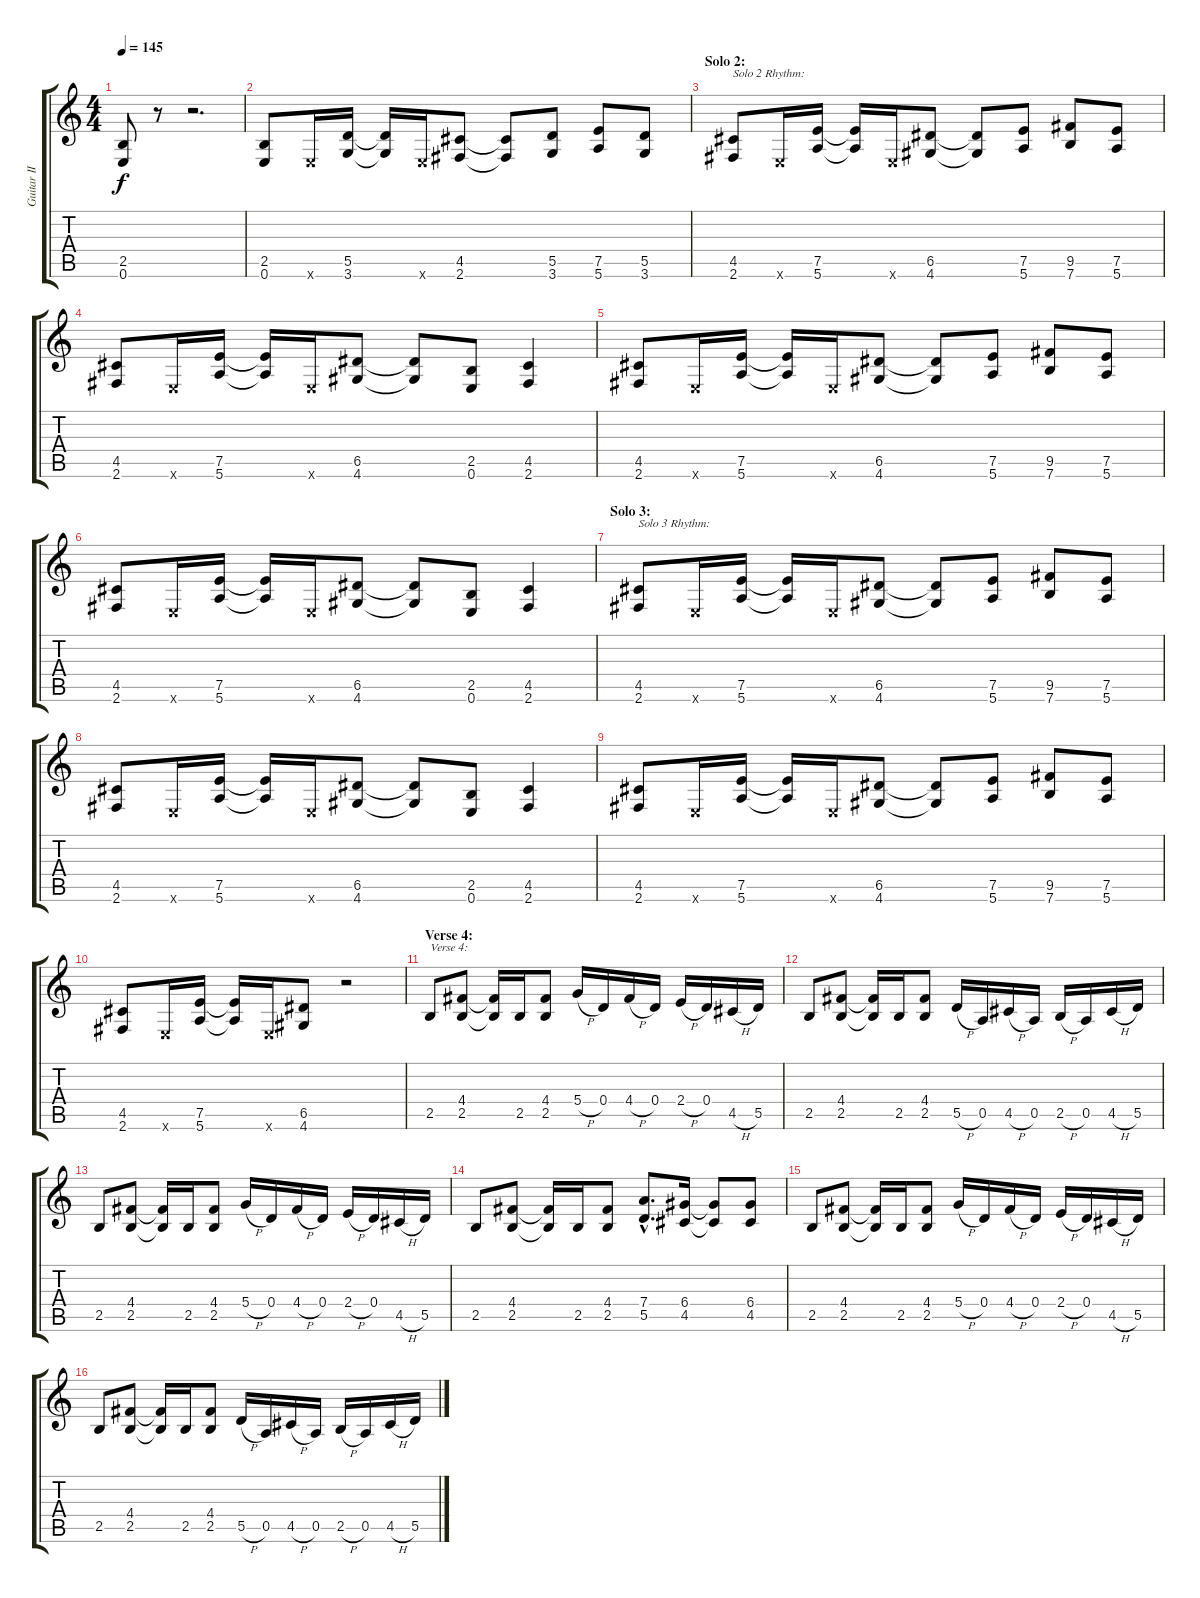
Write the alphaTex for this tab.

\track ("Guitar II" "Guitar II") {instrument distortionguitar}
\staff {score tabs}
\tuning (E4 B3 G3 D3 A2 E2) {hide}
\ts (4 4)
\tempo 145
\clef g2
\ks c
(2.5 0.6).8{dy f} r.8 r.2{d} |
(2.5 0.6).8 0.6{x}.16 (5.5 3.6).16 (5.5{t} 3.6{t}).16 0.6{x}.16 (4.5 2.6).8 (4.5{t} 2.6{t}).8 (5.5 3.6).8 (7.5 5.6).8 (5.5 3.6).8 |
\section ("" "Solo 2:")
(4.5 2.6).8{txt "Solo 2 Rhythm:"} 0.6{x}.16 (7.5 5.6).16 (7.5{t} 5.6{t}).16 0.6{x}.16 (6.5 4.6).8 (6.5{t} 4.6{t}).8 (7.5 5.6).8 (9.5 7.6).8 (7.5 5.6).8 |
(4.5 2.6).8 0.6{x}.16 (7.5 5.6).16 (7.5{t} 5.6{t}).16 0.6{x}.16 (6.5 4.6).8 (6.5{t} 4.6{t}).8 (2.5 0.6).8 (4.5 2.6).4 |
(4.5 2.6).8 0.6{x}.16 (7.5 5.6).16 (7.5{t} 5.6{t}).16 0.6{x}.16 (6.5 4.6).8 (6.5{t} 4.6{t}).8 (7.5 5.6).8 (9.5 7.6).8 (7.5 5.6).8 |
(4.5 2.6).8 0.6{x}.16 (7.5 5.6).16 (7.5{t} 5.6{t}).16 0.6{x}.16 (6.5 4.6).8 (6.5{t} 4.6{t}).8 (2.5 0.6).8 (4.5 2.6).4 |
\section ("" "Solo 3:")
(4.5 2.6).8{txt "Solo 3 Rhythm:"} 0.6{x}.16 (7.5 5.6).16 (7.5{t} 5.6{t}).16 0.6{x}.16 (6.5 4.6).8 (6.5{t} 4.6{t}).8 (7.5 5.6).8 (9.5 7.6).8 (7.5 5.6).8 |
(4.5 2.6).8 0.6{x}.16 (7.5 5.6).16 (7.5{t} 5.6{t}).16 0.6{x}.16 (6.5 4.6).8 (6.5{t} 4.6{t}).8 (2.5 0.6).8 (4.5 2.6).4 |
(4.5 2.6).8 0.6{x}.16 (7.5 5.6).16 (7.5{t} 5.6{t}).16 0.6{x}.16 (6.5 4.6).8 (6.5{t} 4.6{t}).8 (7.5 5.6).8 (9.5 7.6).8 (7.5 5.6).8 |
(4.5 2.6).8 0.6{x}.16 (7.5 5.6).16 (7.5{t} 5.6{t}).16 0.6{x}.16 (6.5 4.6).8 r.2 |
\section ("" "Verse 4:")
2.5.8{txt "Verse 4:"} (4.4 2.5).8 (4.4{t} 2.5{t}).16 2.5.16 (4.4 2.5).8 5.4{h}.16 0.4.16 4.4{h}.16 0.4.16 2.4{h}.16 0.4.16 4.5{h}.16 5.5.16 |
2.5.8 (4.4 2.5).8 (4.4{t} 2.5{t}).16 2.5.16 (4.4 2.5).8 5.5{h}.16 0.5.16 4.5{h}.16 0.5.16 2.5{h}.16 0.5.16 4.5{h}.16 5.5.16 |
2.5.8 (4.4 2.5).8 (4.4{t} 2.5{t}).16 2.5.16 (4.4 2.5).8 5.4{h}.16 0.4.16 4.4{h}.16 0.4.16 2.4{h}.16 0.4.16 4.5{h}.16 5.5.16 |
2.5.8 (4.4 2.5).8 (4.4{t} 2.5{t}).16 2.5.16 (4.4 2.5).8 (7.4{hac} 5.5{hac}).8{d} (6.4 4.5).16 (6.4{t} 4.5{t}).8 (6.4 4.5).8 |
2.5.8 (4.4 2.5).8 (4.4{t} 2.5{t}).16 2.5.16 (4.4 2.5).8 5.4{h}.16 0.4.16 4.4{h}.16 0.4.16 2.4{h}.16 0.4.16 4.5{h}.16 5.5.16 |
2.5.8 (4.4 2.5).8 (4.4{t} 2.5{t}).16 2.5.16 (4.4 2.5).8 5.5{h}.16 0.5.16 4.5{h}.16 0.5.16 2.5{h}.16 0.5.16 4.5{h}.16 5.5.16
